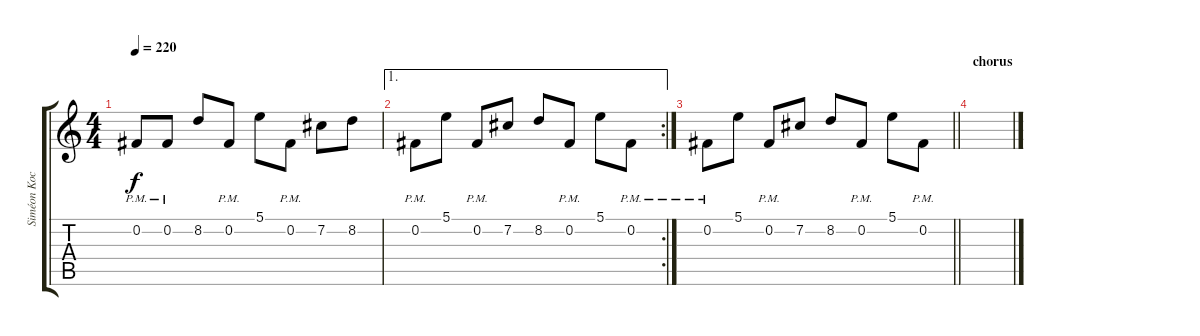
\track ("Siméon Koch Lead" "Siméon Koc") {instrument distortionguitar}
\staff {score tabs}
\tuning (B3 Gb3 D3 A2 E2 B1) {hide}
\ts (4 4)
\tempo 220
\clef g2
\ks c
0.2{pm}.8{dy f} 0.2{pm}.8 8.2.8 0.2{pm}.8 5.1.8 0.2{pm}.8 7.2.8 8.2.8 |
\ae 1
\rc 2
0.2{pm}.8 5.1.8 0.2{pm}.8 7.2.8 8.2.8 0.2{pm}.8 5.1.8 0.2{pm}.8 |
\barLineRight lightlight
0.2{pm}.8 5.1.8 0.2{pm}.8 7.2.8 8.2.8 0.2{pm}.8 5.1.8 0.2{pm}.8 |
\section ("" "chorus")
